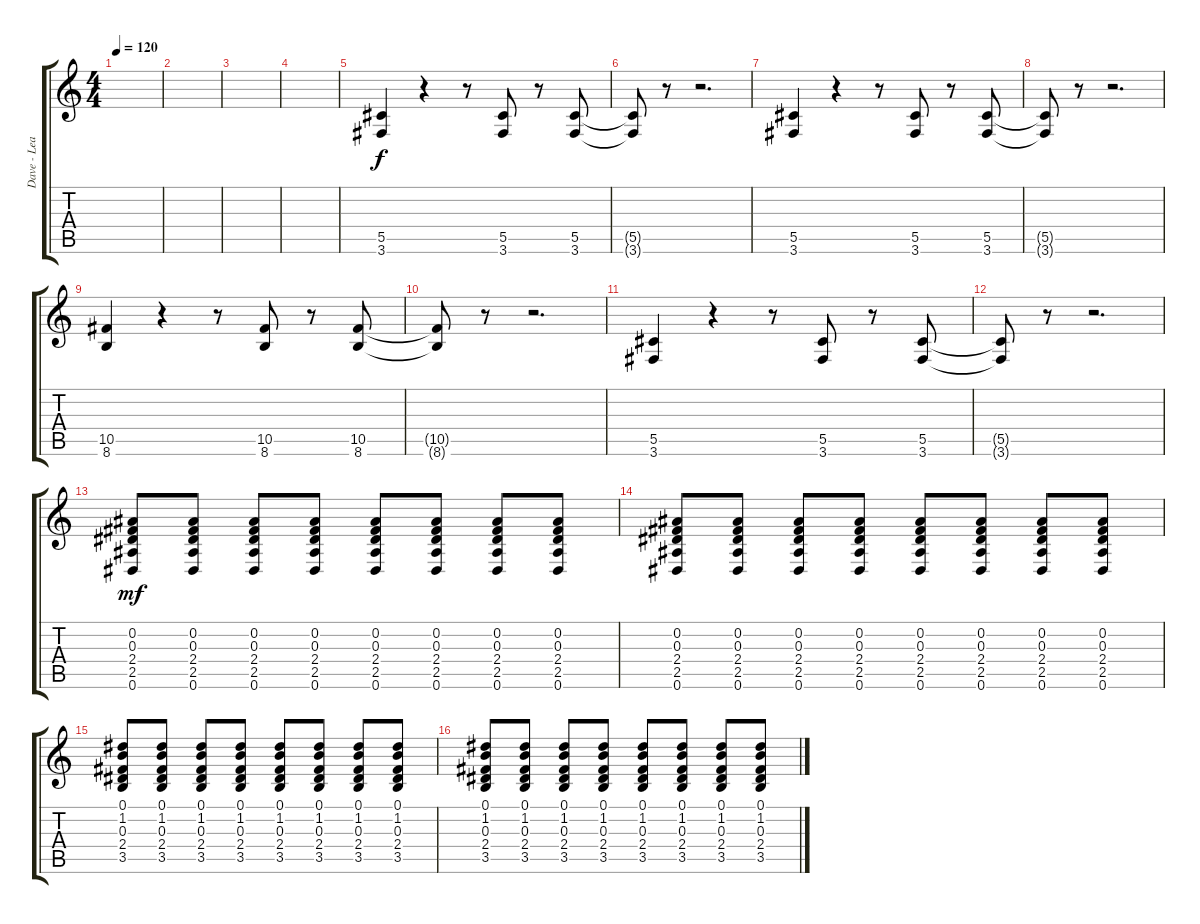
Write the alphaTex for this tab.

\track ("Dave - Lead Guitar" "Dave - Lea") {instrument overdrivenguitar}
\staff {score tabs}
\tuning (Eb4 Bb3 Gb3 Db3 Ab2 Eb2) {hide}
\ts (4 4)
\tempo 120
\clef g2
\ks c
|
|
|
|
(5.5 3.6).4 r.4 r.8 (5.5 3.6).8 r.8 (5.5 3.6).8 |
(5.5{t} 3.6{t}).8 r.8 r.2{d} |
(5.5 3.6).4 r.4 r.8 (5.5 3.6).8 r.8 (5.5 3.6).8 |
(5.5{t} 3.6{t}).8 r.8 r.2{d} |
(10.5 8.6).4 r.4 r.8 (10.5 8.6).8 r.8 (10.5 8.6).8 |
(10.5{t} 8.6{t}).8 r.8 r.2{d} |
(5.5 3.6).4 r.4 r.8 (5.5 3.6).8 r.8 (5.5 3.6).8 |
(5.5{t} 3.6{t}).8 r.8 r.2{d} |
(0.2 0.3 2.4 2.5 0.6).8{dy mf} (0.2 0.3 2.4 2.5 0.6).8 (0.2 0.3 2.4 2.5 0.6).8 (0.2 0.3 2.4 2.5 0.6).8 (0.2 0.3 2.4 2.5 0.6).8 (0.2 0.3 2.4 2.5 0.6).8 (0.2 0.3 2.4 2.5 0.6).8 (0.2 0.3 2.4 2.5 0.6).8 |
(0.2 0.3 2.4 2.5 0.6).8 (0.2 0.3 2.4 2.5 0.6).8 (0.2 0.3 2.4 2.5 0.6).8 (0.2 0.3 2.4 2.5 0.6).8 (0.2 0.3 2.4 2.5 0.6).8 (0.2 0.3 2.4 2.5 0.6).8 (0.2 0.3 2.4 2.5 0.6).8 (0.2 0.3 2.4 2.5 0.6).8 |
(0.1 1.2 0.3 2.4 3.5).8 (0.1 1.2 0.3 2.4 3.5).8 (0.1 1.2 0.3 2.4 3.5).8 (0.1 1.2 0.3 2.4 3.5).8 (0.1 1.2 0.3 2.4 3.5).8 (0.1 1.2 0.3 2.4 3.5).8 (0.1 1.2 0.3 2.4 3.5).8 (0.1 1.2 0.3 2.4 3.5).8 |
(0.1 1.2 0.3 2.4 3.5).8 (0.1 1.2 0.3 2.4 3.5).8 (0.1 1.2 0.3 2.4 3.5).8 (0.1 1.2 0.3 2.4 3.5).8 (0.1 1.2 0.3 2.4 3.5).8 (0.1 1.2 0.3 2.4 3.5).8 (0.1 1.2 0.3 2.4 3.5).8 (0.1 1.2 0.3 2.4 3.5).8
